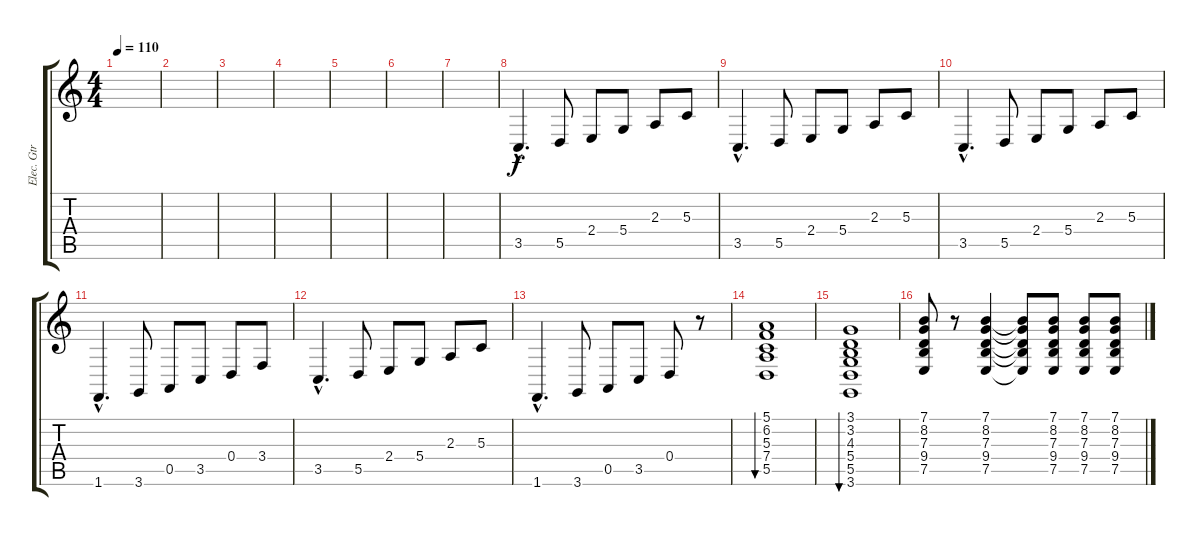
\track ("Elec. Gtr" "Elec. Gtr") {instrument lead8bassandlead}
\staff {score tabs}
\tuning (E4 B3 G3 D3 A2 E2) {hide}
\ts (4 4)
\tempo 110
\clef g2
\ks c
|
|
|
|
|
|
|
3.5{hac}.4{d} 5.5.8 2.4.8 5.4.8 2.3.8 5.3.8 |
3.5{hac}.4{d} 5.5.8 2.4.8 5.4.8 2.3.8 5.3.8 |
3.5{hac}.4{d} 5.5.8 2.4.8 5.4.8 2.3.8 5.3.8 |
1.6{hac}.4{d} 3.6.8 0.5.8 3.5.8 0.4.8 3.4.8 |
3.5{hac}.4{d} 5.5.8 2.4.8 5.4.8 2.3.8 5.3.8 |
1.6{hac}.4{d} 3.6.8 0.5.8 3.5.8 0.4.8 r.8 |
(5.1 6.2 5.3 7.4 5.5).1{bu 240} |
(3.1 3.2 4.3 5.4 5.5 3.6).1{bu 240} |
(7.1 8.2 7.3 9.4 7.5).8 r.8 (7.1 8.2 7.3 9.4 7.5).4 (7.1{t} 8.2{t} 7.3{t} 9.4{t} 7.5{t}).8 (7.1 8.2 7.3 9.4 7.5).8 (7.1 8.2 7.3 9.4 7.5).8 (7.1 8.2 7.3 9.4 7.5).8
